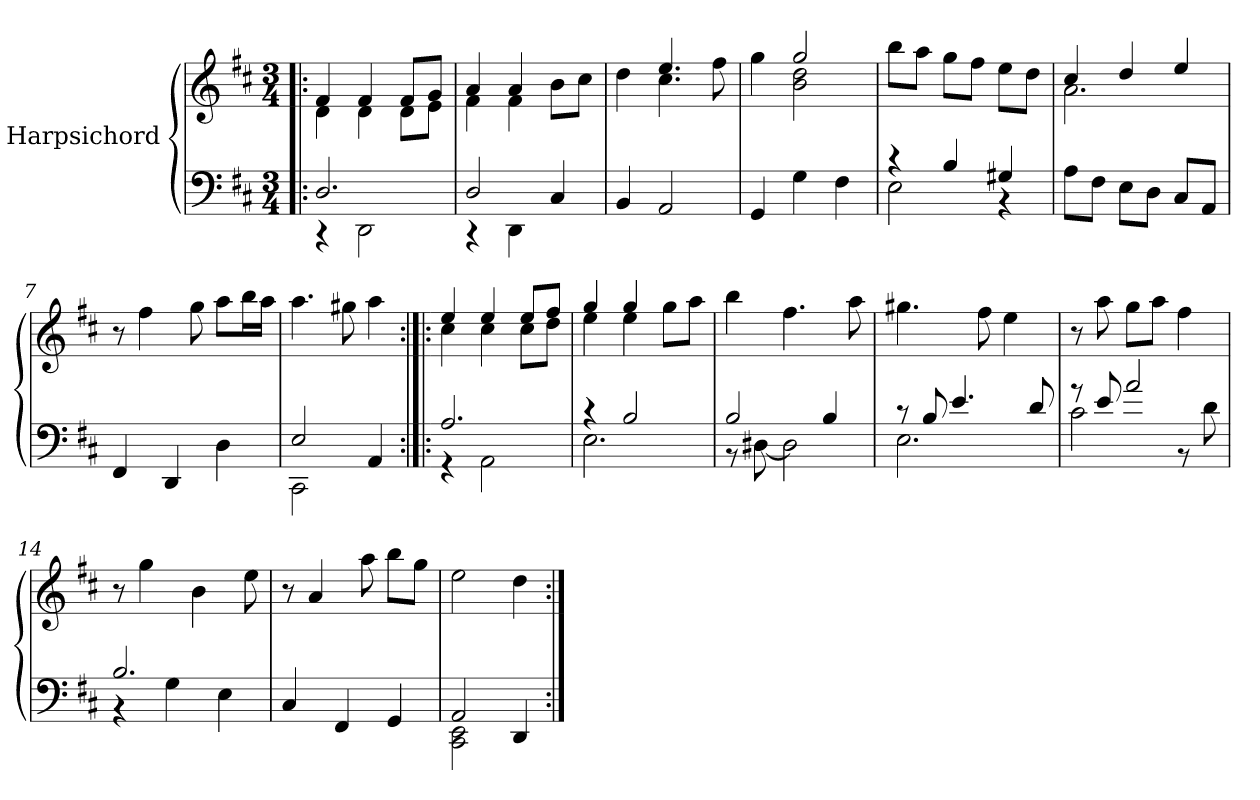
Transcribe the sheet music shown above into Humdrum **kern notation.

**kern	**kern
*part1	*part1
*staff2	*staff1
*I"Harpsichord	*
*clefF4	*clefG2
*k[f#c#]	*k[f#c#]
*M3/4	*M3/4
=1!|:	=1!|:
*^	*^
2.D/	4r	4f#/	4d\
.	2DD\	4f#/	4d\
.	.	8f#/L	8d\L
.	.	8g/J	8e\J
=2	=2	=2	=2
2D/	4r	4a/	4f#\
.	4DD\	4a/	4f#\
4C#/	4ryy	8b\L	4ryy
.	.	8cc#\J	.
*v	*v	*	*
=3	=3	=3
4BB/	4dd\	4ryy
2AA/	4.ee/	4.cc#\
.	8ff#\	8ryy
=4	=4	=4
4GG/	4gg\	4ryy
4G\	2gg/	2b\ 2dd\
4F#\	.	.
*	*v	*v
!!LO:LB:g=z
=5	=5
*^	*
4r	2E\	8bb\L
.	.	8aa\J
4B/	.	8gg\L
.	.	8ff#\J
4G#X/	4r	8ee\L
.	.	8dd\J
*v	*v	*
=6	=6
*	*^
8A\L	4cc#/	2.a\
8F#\J	.	.
8E\L	4dd/	.
8D\J	.	.
8C#/L	4ee/	.
8AA/J	.	.
*	*v	*v
=7	=7
4FF#/	8r
.	4ff#\
4DD/	.
.	8gg\
4D\	8aa\L
.	16bb\L
.	16aa\JJ
=8	=8
*^	*
2E/	2CC#\	4.aa\
.	.	8gg#X\
4AA/	4ryy	4aa\
!!LO:LB:g=z
=9:|!|:	=9:|!|:	=9:|!|:
*	*	*^
2.A/	4r	4ee/	4cc#\
.	2AA\	4ee/	4cc#\
.	.	8ee/L	8cc#\L
.	.	8ff#/J	8dd\J
=10	=10	=10	=10
4r	2.E\	4gg/	4ee\
2B/	.	4gg/	4ee\
.	.	8gg\L	4ryy
.	.	8aa\J	.
*	*	*v	*v
=11	=11	=11
2B/	8r	4bb\
.	[8D#X\	.
.	2D#\]	4.ff#\
4B/	.	.
.	.	8aa\
=12	=12	=12
8r	2.E\	4.gg#X\
8B/	.	.
4.e/	.	.
.	.	8ff#\
.	.	4ee\
8d/	.	.
!!LO:LB:g=z
=13	=13	=13
8r	2c#\	8r
8e/	.	8aa\
2a/	.	8gg\L
.	.	8aa\J
.	8r	4ff#\
.	8d\	.
=14	=14	=14
2.B/	4r	8r
.	.	4gg\
.	4G\	.
.	.	4b\
.	4E\	.
.	.	8ee\
*v	*v	*
=15	=15
4C#/	8r
.	4a/
4FF#/	.
.	8aa\
4GG/	8bb\L
.	8gg\J
=16	=16
*^	*
2AA/	2CC#\ 2EE\	2ee\
4DD/	4ryy	4dd\
*v	*v	*
=:|!	=:|!
*-	*-
